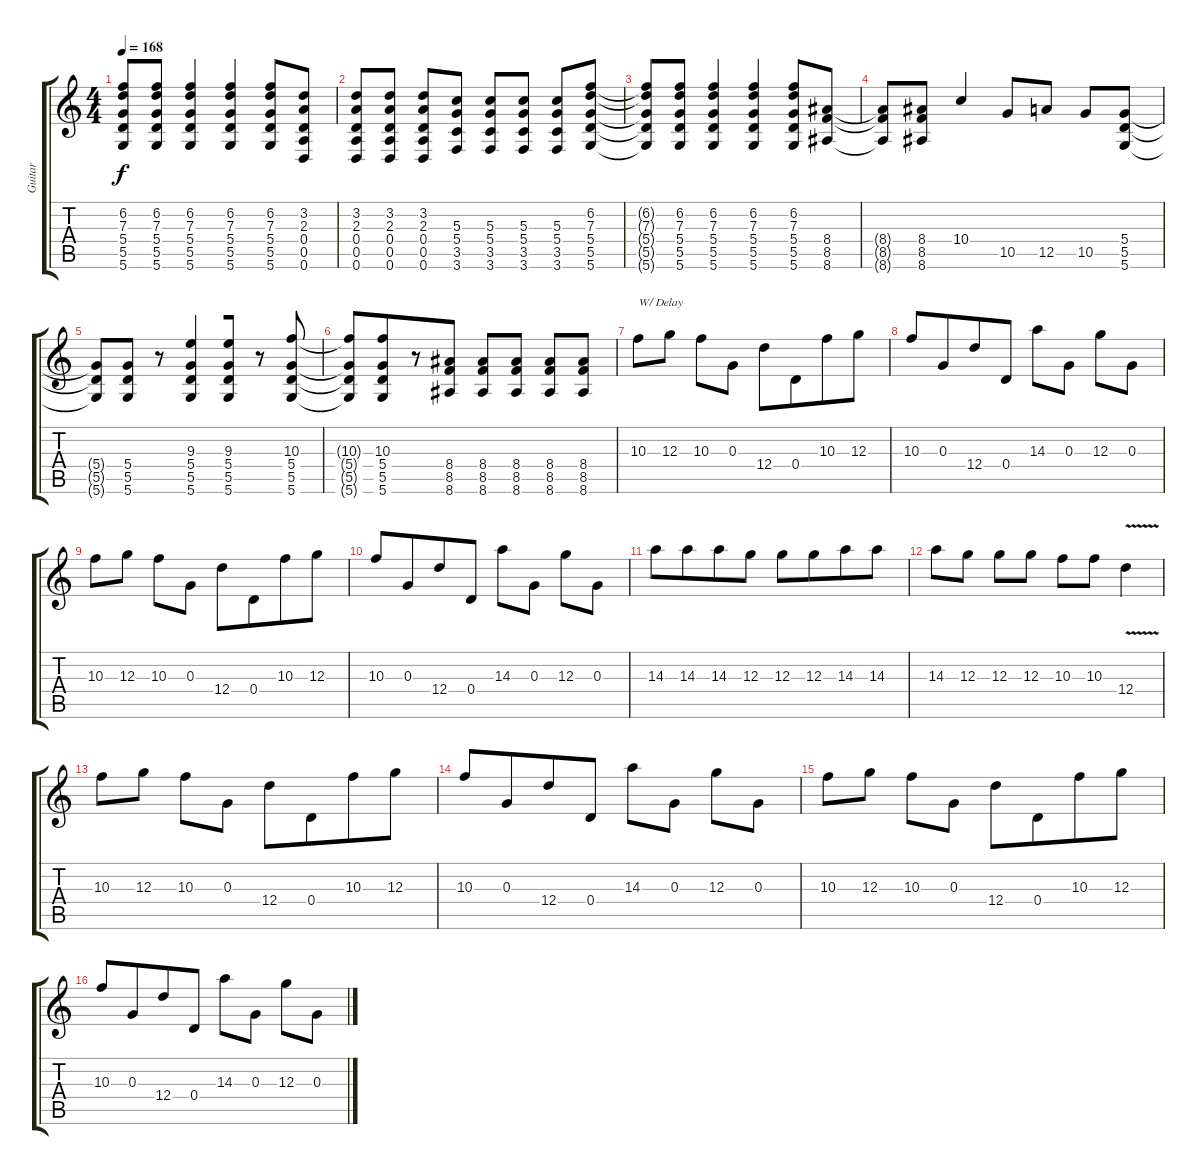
\track ("Guitar" "Guitar") {instrument overdrivenguitar}
\staff {score tabs}
\tuning (E4 B3 G3 D3 A2 D2) {hide}
\ts (4 4)
\tempo 168
\clef g2
\ks c
(6.2{t} 7.3{t} 5.4{t} 5.5{t} 5.6{t}).8{dy f} (6.2 7.3 5.4 5.5 5.6).8 (6.2 7.3 5.4 5.5 5.6).4 (6.2 7.3 5.4 5.5 5.6).4 (6.2 7.3 5.4 5.5 5.6).8 (3.2 2.3 0.4 0.5 0.6).8 |
(3.2 2.3 0.4 0.5 0.6).8 (3.2 2.3 0.4 0.5 0.6).8 (3.2 2.3 0.4 0.5 0.6).8 (5.3 5.4 3.5 3.6).8 (5.3 5.4 3.5 3.6).8 (5.3 5.4 3.5 3.6).8 (5.3 5.4 3.5 3.6).8 (6.2 7.3 5.4 5.5 5.6).8 |
(6.2{t} 7.3{t} 5.4{t} 5.5{t} 5.6{t}).8 (6.2 7.3 5.4 5.5 5.6).8 (6.2 7.3 5.4 5.5 5.6).4 (6.2 7.3 5.4 5.5 5.6).4 (6.2 7.3 5.4 5.5 5.6).8 (8.4 8.5 8.6).8 |
(8.4{t} 8.5{t} 8.6{t}).8 (8.4 8.5 8.6).8 10.4.4{beam merge} 10.5.8{beam merge} 12.5.8 10.5.8 (5.4 5.5 5.6).8 |
(5.4{t} 5.5{t} 5.6{t}).8 (5.4 5.5 5.6).8 r.8{beam merge} (9.3 5.4 5.5 5.6).4{beam merge} (9.3 5.4 5.5 5.6).8 r.8{beam merge} (10.3 5.4 5.5 5.6).8 |
(10.3{t} 5.4{t} 5.5{t} 5.6{t}).8{beam merge} (10.3 5.4 5.5 5.6).8{beam merge} r.8 (8.4 8.5 8.6).8 (8.4 8.5 8.6).8 (8.4 8.5 8.6).8 (8.4 8.5 8.6).8{beam merge} (8.4 8.5 8.6).8 |
10.3.8{txt "W/ Delay"} 12.3.8 10.3.8 0.3.8 12.4.8 0.4.8{beam merge} 10.3.8 12.3.8 |
10.3.8{beam merge} 0.3.8{beam merge} 12.4.8 0.4.8 14.3.8{beam merge} 0.3.8 12.3.8 0.3.8 |
10.3.8 12.3.8 10.3.8 0.3.8 12.4.8 0.4.8{beam merge} 10.3.8 12.3.8 |
10.3.8{beam merge} 0.3.8{beam merge} 12.4.8 0.4.8 14.3.8{beam merge} 0.3.8 12.3.8 0.3.8 |
14.3.8{beam merge} 14.3.8{beam merge} 14.3.8 12.3.8 12.3.8 12.3.8{beam merge} 14.3.8{beam merge} 14.3.8 |
14.3.8 12.3.8 12.3.8{beam merge} 12.3.8 10.3.8 10.3.8 12.4{v}.4 |
10.3.8 12.3.8 10.3.8 0.3.8 12.4.8 0.4.8{beam merge} 10.3.8 12.3.8 |
10.3.8{beam merge} 0.3.8{beam merge} 12.4.8 0.4.8 14.3.8{beam merge} 0.3.8 12.3.8 0.3.8 |
10.3.8 12.3.8 10.3.8 0.3.8 12.4.8 0.4.8{beam merge} 10.3.8 12.3.8 |
10.3.8{beam merge} 0.3.8{beam merge} 12.4.8 0.4.8 14.3.8{beam merge} 0.3.8 12.3.8 0.3.8
